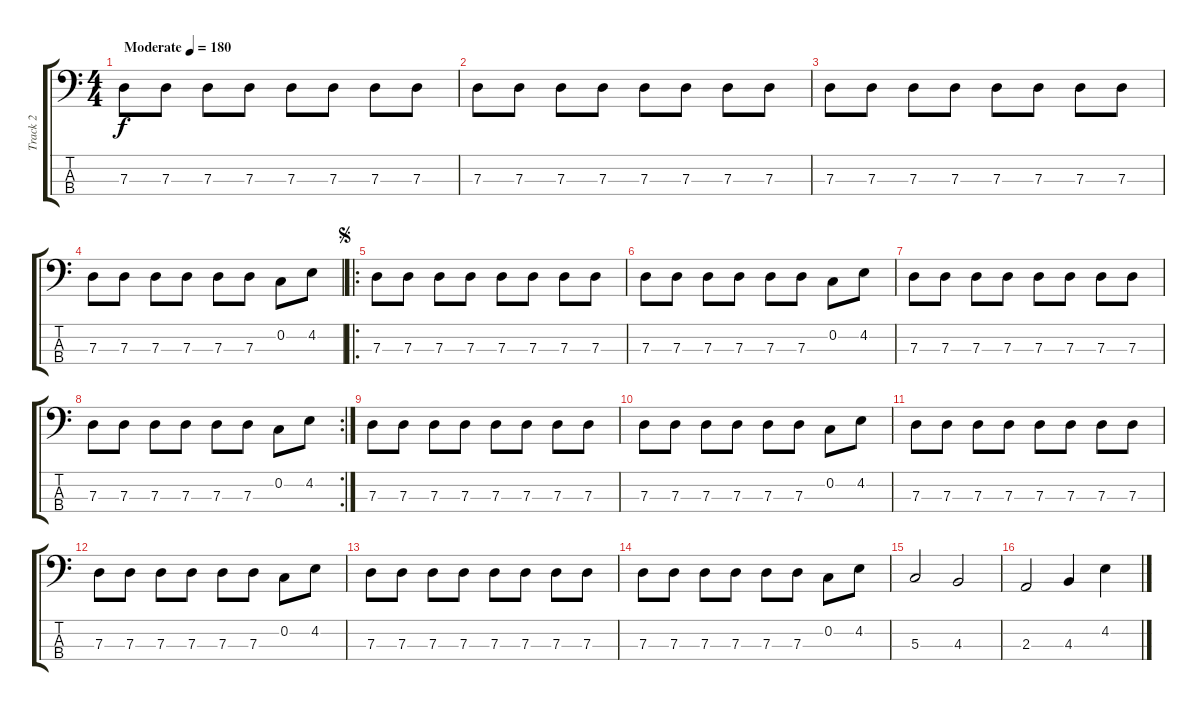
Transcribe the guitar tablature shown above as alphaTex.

\track ("Track 2" "Track 2") {instrument electricbassfinger}
\staff {score tabs}
\tuning (F2 C2 G1 D1) {hide}
\ts (4 4)
\tempo (180 "Moderate")
\clef f4
\ks c
7.3.8{dy f instrument electricbassfinger} 7.3.8 7.3.8 7.3.8 7.3.8 7.3.8 7.3.8 7.3.8 |
7.3.8 7.3.8 7.3.8 7.3.8 7.3.8 7.3.8 7.3.8 7.3.8 |
7.3.8 7.3.8 7.3.8 7.3.8 7.3.8 7.3.8 7.3.8 7.3.8 |
7.3.8 7.3.8 7.3.8 7.3.8 7.3.8 7.3.8 0.2.8 4.2.8 |
\ro
\jump segno
7.3.8 7.3.8 7.3.8 7.3.8 7.3.8 7.3.8 7.3.8 7.3.8 |
7.3.8 7.3.8 7.3.8 7.3.8 7.3.8 7.3.8 0.2.8 4.2.8 |
7.3.8 7.3.8 7.3.8 7.3.8 7.3.8 7.3.8 7.3.8 7.3.8 |
\rc 2
7.3.8 7.3.8 7.3.8 7.3.8 7.3.8 7.3.8 0.2.8 4.2.8 |
7.3.8 7.3.8 7.3.8 7.3.8 7.3.8 7.3.8 7.3.8 7.3.8 |
7.3.8 7.3.8 7.3.8 7.3.8 7.3.8 7.3.8 0.2.8 4.2.8 |
7.3.8 7.3.8 7.3.8 7.3.8 7.3.8 7.3.8 7.3.8 7.3.8 |
7.3.8 7.3.8 7.3.8 7.3.8 7.3.8 7.3.8 0.2.8 4.2.8 |
7.3.8 7.3.8 7.3.8 7.3.8 7.3.8 7.3.8 7.3.8 7.3.8 |
7.3.8 7.3.8 7.3.8 7.3.8 7.3.8 7.3.8 0.2.8 4.2.8 |
5.3.2 4.3.2 |
2.3.2 4.3.4 4.2.4
